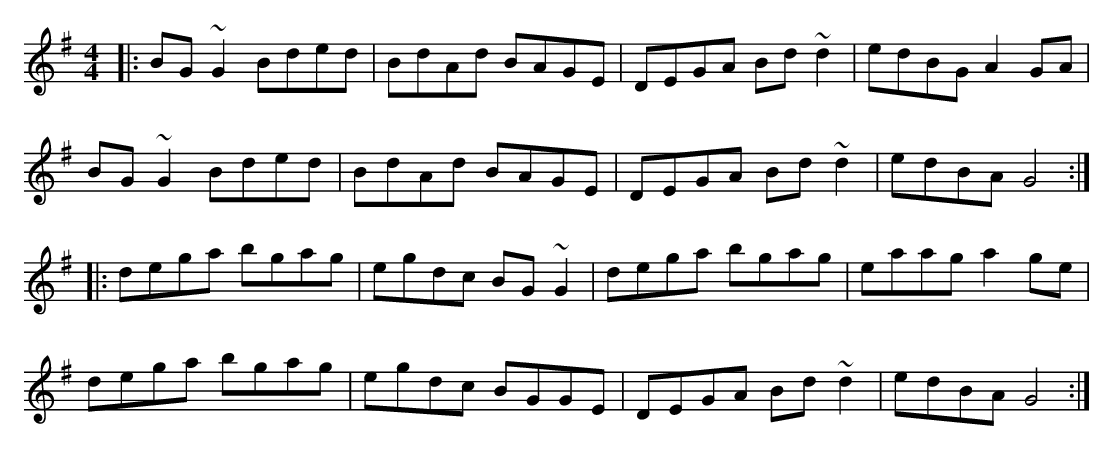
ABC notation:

X:1
M:4/4
K:G
|:BG ~G2 Bded|BdAd BAGE|DEGA Bd ~d2|edBG A2GA|
BG ~G2 Bded|BdAd BAGE|DEGA Bd ~d2|edBA G4:|
|:dega bgag|egdc BG ~G2|dega bgag|eaag a2 ge|
dega bgag|egdc BGGE|DEGA Bd ~d2|edBA G4:|
